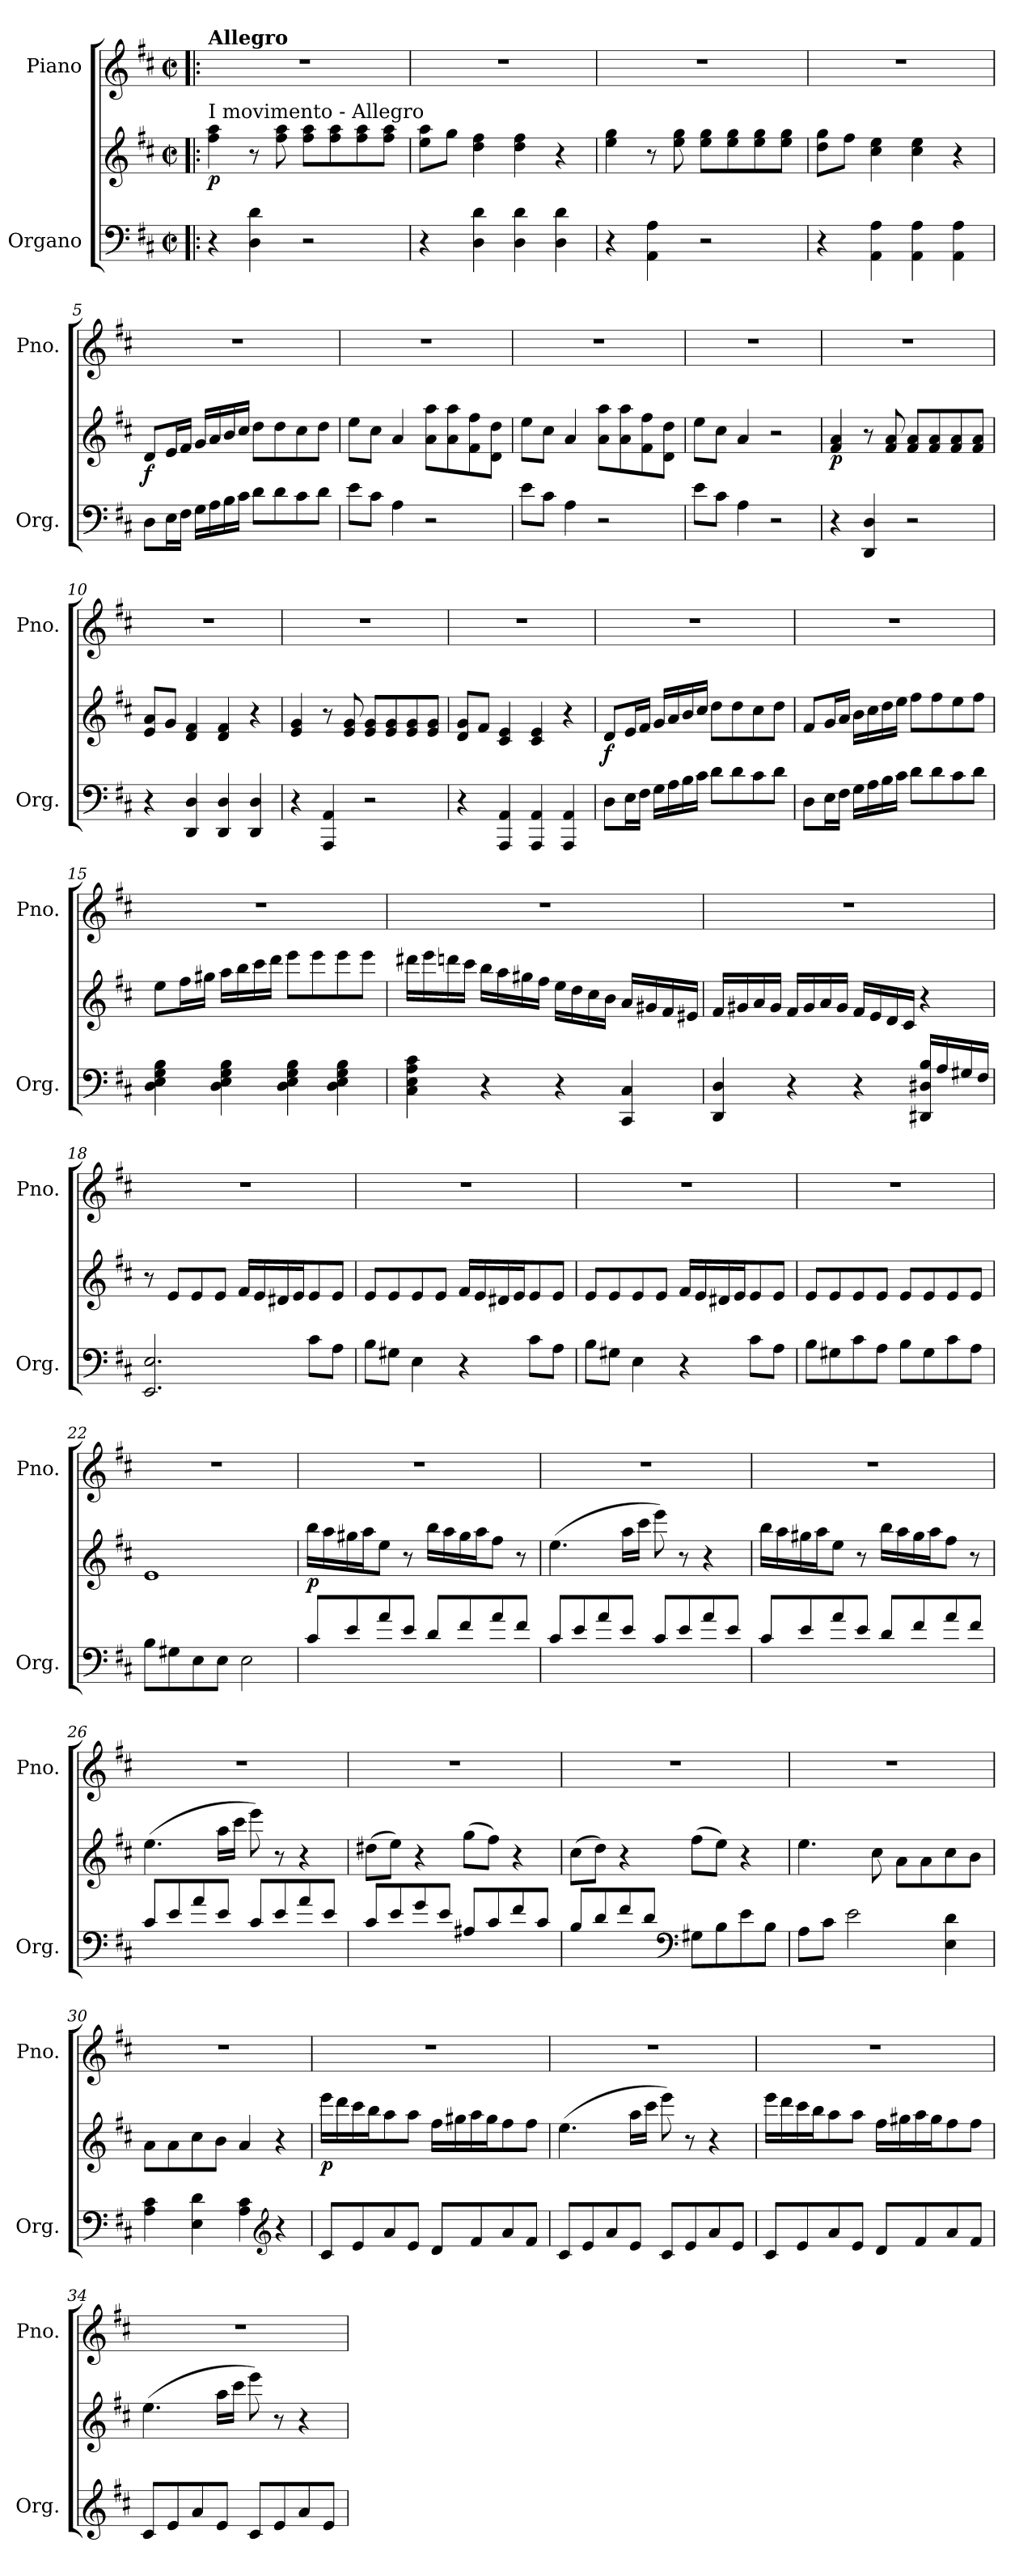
**kern	**kern	**dynam	**kern
*part2	*part2	*part2	*part1
*staff3	*staff2	*staff2/3	*staff1
*I"Organo	*	*	*I"Piano
*I'Org.	*	*	*I'Pno.
*clefF4	*clefG2	*	*clefG2
*k[f#c#]	*k[f#c#]	*	*k[f#c#]
*M2/2	*M2/2	*	*M2/2
*met(c|)	*met(c|)	*	*met(c|)
=1!|:	=1!|:	=1!|:	=1!|:
!	!	!	!LO:TX:a:B:t=Allegro
!	!LO:TX:a:t=I movimento - Allegro	!	!
!	!	!LO:DY:b	!
4r	4ff#\ 4aa\	p	1r
4D\ 4d\	8r	.	.
.	8ff#\ 8aa\	.	.
2r	8ff#\ 8aa\L	.	.
.	8ff#\ 8aa\	.	.
.	8ff#\ 8aa\	.	.
.	8ff#\ 8aa\J	.	.
=2	=2	=2	=2
4r	8ee\ 8aa\L	.	1r
.	8gg\J	.	.
4D\ 4d\	4dd\ 4ff#\	.	.
4D\ 4d\	4dd\ 4ff#\	.	.
4D\ 4d\	4r	.	.
=3	=3	=3	=3
4r	4ee\ 4gg\	.	1r
4AA\ 4A\	8r	.	.
.	8ee\ 8gg\	.	.
2r	8ee\ 8gg\L	.	.
.	8ee\ 8gg\	.	.
.	8ee\ 8gg\	.	.
.	8ee\ 8gg\J	.	.
=4	=4	=4	=4
4r	8dd\ 8gg\L	.	1r
.	8ff#\J	.	.
4AA\ 4A\	4cc#\ 4ee\	.	.
4AA\ 4A\	4cc#\ 4ee\	.	.
4AA\ 4A\	4r	.	.
!!LO:LB:g=z
=5	=5	=5	=5
!	!	!LO:DY:b	!
8D\L	8d/L	f	1r
16E\L	16e/L	.	.
16F#\JJ	16f#/JJ	.	.
16G\LL	16g/LL	.	.
16A\	16a/	.	.
16B\	16b/	.	.
16c#\JJ	16cc#/JJ	.	.
8d\L	8dd\L	.	.
8d\	8dd\	.	.
8c#\	8cc#\	.	.
8d\J	8dd\J	.	.
=6	=6	=6	=6
8e\L	8ee\L	.	1r
8c#\J	8cc#\J	.	.
4A\	4a/	.	.
2r	8a\ 8aa\L	.	.
.	8a\ 8aa\	.	.
.	8f#\ 8ff#\	.	.
.	8d\ 8dd\J	.	.
=7	=7	=7	=7
8e\L	8ee\L	.	1r
8c#\J	8cc#\J	.	.
4A\	4a/	.	.
2r	8a\ 8aa\L	.	.
.	8a\ 8aa\	.	.
.	8f#\ 8ff#\	.	.
.	8d\ 8dd\J	.	.
=8	=8	=8	=8
8e\L	8ee\L	.	1r
8c#\J	8cc#\J	.	.
4A\	4a/	.	.
2r	2r	.	.
!!LO:LB:g=z
=9	=9	=9	=9
!	!	!LO:DY:b	!
4r	4f#/ 4a/	p	1r
4DD/ 4D/	8r	.	.
.	8f#/ 8a/	.	.
2r	8f#/ 8a/L	.	.
.	8f#/ 8a/	.	.
.	8f#/ 8a/	.	.
.	8f#/ 8a/J	.	.
=10	=10	=10	=10
4r	8e/ 8a/L	.	1r
.	8g/J	.	.
4DD/ 4D/	4d/ 4f#/	.	.
4DD/ 4D/	4d/ 4f#/	.	.
4DD/ 4D/	4r	.	.
=11	=11	=11	=11
4r	4e/ 4g/	.	1r
4AAA/ 4AA/	8r	.	.
.	8e/ 8g/	.	.
2r	8e/ 8g/L	.	.
.	8e/ 8g/	.	.
.	8e/ 8g/	.	.
.	8e/ 8g/J	.	.
=12	=12	=12	=12
4r	8d/ 8g/L	.	1r
.	8f#/J	.	.
4AAA/ 4AA/	4c#/ 4e/	.	.
4AAA/ 4AA/	4c#/ 4e/	.	.
4AAA/ 4AA/	4r	.	.
!!LO:LB:g=z
=13	=13	=13	=13
!	!	!LO:DY:b	!
8D\L	8d/L	f	1r
16E\L	16e/L	.	.
16F#\JJ	16f#/JJ	.	.
16G\LL	16g/LL	.	.
16A\	16a/	.	.
16B\	16b/	.	.
16c#\JJ	16cc#/JJ	.	.
8d\L	8dd\L	.	.
8d\	8dd\	.	.
8c#\	8cc#\	.	.
8d\J	8dd\J	.	.
=14	=14	=14	=14
8D\L	8f#/L	.	1r
16E\L	16g/L	.	.
16F#\JJ	16a/JJ	.	.
16G\LL	16b\LL	.	.
16A\	16cc#\	.	.
16B\	16dd\	.	.
16c#\JJ	16ee\JJ	.	.
8d\L	8ff#\L	.	.
8d\	8ff#\	.	.
8c#\	8ee\	.	.
8d\J	8ff#\J	.	.
=15	=15	=15	=15
4D\ 4E\ 4G\ 4B\	8ee\L	.	1r
.	16ff#\L	.	.
.	16gg#X\JJ	.	.
4D\ 4E\ 4G\ 4B\	16aa\LL	.	.
.	16bb\	.	.
.	16ccc#\	.	.
.	16ddd\JJ	.	.
4D\ 4E\ 4G\ 4B\	8eee\L	.	.
.	8eee\	.	.
4D\ 4E\ 4G\ 4B\	8eee\	.	.
.	8eee\J	.	.
!!LO:LB:g=z
=16	=16	=16	=16
4C#\ 4E\ 4A\ 4c#\	16ddd#X\LL	.	1r
.	16eee\	.	.
.	16dddn\	.	.
.	16ccc#\JJ	.	.
4r	16bb\LL	.	.
.	16aa\	.	.
.	16gg#X\	.	.
.	16ff#\JJ	.	.
4r	16ee\LL	.	.
.	16dd\	.	.
.	16cc#\	.	.
.	16b\JJ	.	.
4CC#/ 4C#/	16a/LL	.	.
.	16g#X/	.	.
.	16f#/	.	.
.	16e#X/JJ	.	.
!!LO:PB:g=z
=17	=17	=17	=17
4DD/ 4D/	16f#/LL	.	1r
.	16g#X/	.	.
.	16a/	.	.
.	16g#/JJ	.	.
4r	16f#/LL	.	.
.	16g#/	.	.
.	16a/	.	.
.	16g#/JJ	.	.
4r	16f#/LL	.	.
.	16e/	.	.
.	16d/	.	.
.	16c#/JJ	.	.
16DD#X/ 16D#X/ 16B/LL	4r	.	.
16A/	.	.	.
16G#X/	.	.	.
16F#/JJ	.	.	.
=18	=18	=18	=18
2.EE/ 2.E/	8r	.	1r
.	8e/L	.	.
.	8e/	.	.
.	8e/J	.	.
.	16f#/LL	.	.
.	16e/	.	.
.	16d#X/	.	.
.	16e/J	.	.
8c#\L	8e/	.	.
8A\J	8e/J	.	.
=19	=19	=19	=19
8B\L	8e/L	.	1r
8G#X\J	8e/	.	.
4E\	8e/	.	.
.	8e/J	.	.
4r	16f#/LL	.	.
.	16e/	.	.
.	16d#X/	.	.
.	16e/J	.	.
8c#\L	8e/	.	.
8A\J	8e/J	.	.
!!LO:LB:g=z
=20	=20	=20	=20
8B\L	8e/L	.	1r
8G#X\J	8e/	.	.
4E\	8e/	.	.
.	8e/J	.	.
4r	16f#/LL	.	.
.	16e/	.	.
.	16d#X/	.	.
.	16e/J	.	.
8c#\L	8e/	.	.
8A\J	8e/J	.	.
!!LO:LB:g=z
=21	=21	=21	=21
8B\L	8e/L	.	1r
8G#X\	8e/	.	.
8c#\	8e/	.	.
8A\J	8e/J	.	.
8B\L	8e/L	.	.
8G#\	8e/	.	.
8c#\	8e/	.	.
8A\J	8e/J	.	.
=22	=22	=22	=22
8B\L	1e	.	1r
8G#X\	.	.	.
8E\	.	.	.
8E\J	.	.	.
2E\	.	.	.
=23	=23	=23	=23
!	!	!LO:DY:b	!
8c#/L	16bb\LL	p	1r
.	16aa\	.	.
8e/	16gg#X\	.	.
.	16aa\J	.	.
8a/	8ee\J	.	.
8e/J	8r	.	.
8d/L	16bb\LL	.	.
.	16aa\	.	.
8f#/	16gg#\	.	.
.	16aa\J	.	.
8a/	8ff#\J	.	.
8f#/J	8r	.	.
=24	=24	=24	=24
8c#/L	(>4.ee\	.	1r
8e/	.	.	.
8a/	.	.	.
8e/J	16aa\LL	.	.
.	16ccc#\JJ	.	.
8c#/L	8eee\)	.	.
8e/	8r	.	.
8a/	4r	.	.
8e/J	.	.	.
!!LO:LB:g=z
=25	=25	=25	=25
8c#/L	16bb\LL	.	1r
.	16aa\	.	.
8e/	16gg#X\	.	.
.	16aa\J	.	.
8a/	8ee\J	.	.
8e/J	8r	.	.
8d/L	16bb\LL	.	.
.	16aa\	.	.
8f#/	16gg#\	.	.
.	16aa\J	.	.
8a/	8ff#\J	.	.
8f#/J	8r	.	.
=26	=26	=26	=26
8c#/L	(>4.ee\	.	1r
8e/	.	.	.
8a/	.	.	.
8e/J	16aa\LL	.	.
.	16ccc#\JJ	.	.
8c#/L	8eee\)	.	.
8e/	8r	.	.
8a/	4r	.	.
8e/J	.	.	.
=27	=27	=27	=27
8c#/L	(>8dd#X\L	.	1r
8e/	8ee\J)	.	.
8g/	4r	.	.
8e/J	.	.	.
8A#X/L	(>8gg\L	.	.
8c#/	8ff#\J)	.	.
8f#/	4r	.	.
8c#/J	.	.	.
!!LO:LB:g=z
=28	=28	=28	=28
8B/L	(>8cc#\L	.	1r
8d/	8dd\J)	.	.
8f#/	4r	.	.
8d/J	.	.	.
*clefF4	*	*	*
8G#X\L	(>8ff#\L	.	.
8B\	8ee\J)	.	.
8e\	4r	.	.
8B\J	.	.	.
!!LO:LB:g=z
=29	=29	=29	=29
8A\L	4.ee\	.	1r
8c#\J	.	.	.
2e\	.	.	.
.	8cc#\	.	.
.	8a\L	.	.
.	8a\	.	.
4E\ 4d\	8cc#\	.	.
.	8b\J	.	.
=30	=30	=30	=30
4A\ 4c#\	8a\L	.	1r
.	8a\	.	.
4E\ 4d\	8cc#\	.	.
.	8b\J	.	.
4A\ 4c#\	4a/	.	.
*clefG2	*	*	*
4r	4r	.	.
=31	=31	=31	=31
!	!	!LO:DY:b	!
8c#/L	16eee\LL	p	1r
.	16ddd\	.	.
8e/	16ccc#\	.	.
.	16bb\J	.	.
8a/	8aa\	.	.
8e/J	8aa\J	.	.
8d/L	16ff#\LL	.	.
.	16gg#X\	.	.
8f#/	16aa\	.	.
.	16gg#\J	.	.
8a/	8ff#\	.	.
8f#/J	8ff#\J	.	.
=32	=32	=32	=32
8c#/L	(>4.ee\	.	1r
8e/	.	.	.
8a/	.	.	.
8e/J	16aa\LL	.	.
.	16ccc#\JJ	.	.
8c#/L	8eee\)	.	.
8e/	8r	.	.
8a/	4r	.	.
8e/J	.	.	.
!!LO:PB:g=z
=33	=33	=33	=33
8c#/L	16eee\LL	.	1r
.	16ddd\	.	.
8e/	16ccc#\	.	.
.	16bb\J	.	.
8a/	8aa\	.	.
8e/J	8aa\J	.	.
8d/L	16ff#\LL	.	.
.	16gg#X\	.	.
8f#/	16aa\	.	.
.	16gg#\J	.	.
8a/	8ff#\	.	.
8f#/J	8ff#\J	.	.
=34	=34	=34	=34
8c#/L	(>4.ee\	.	1r
8e/	.	.	.
8a/	.	.	.
8e/J	16aa\LL	.	.
.	16ccc#\JJ	.	.
8c#/L	8eee\)	.	.
8e/	8r	.	.
8a/	4r	.	.
8e/J	.	.	.
=	=	=	=
*-	*-	*-	*-
